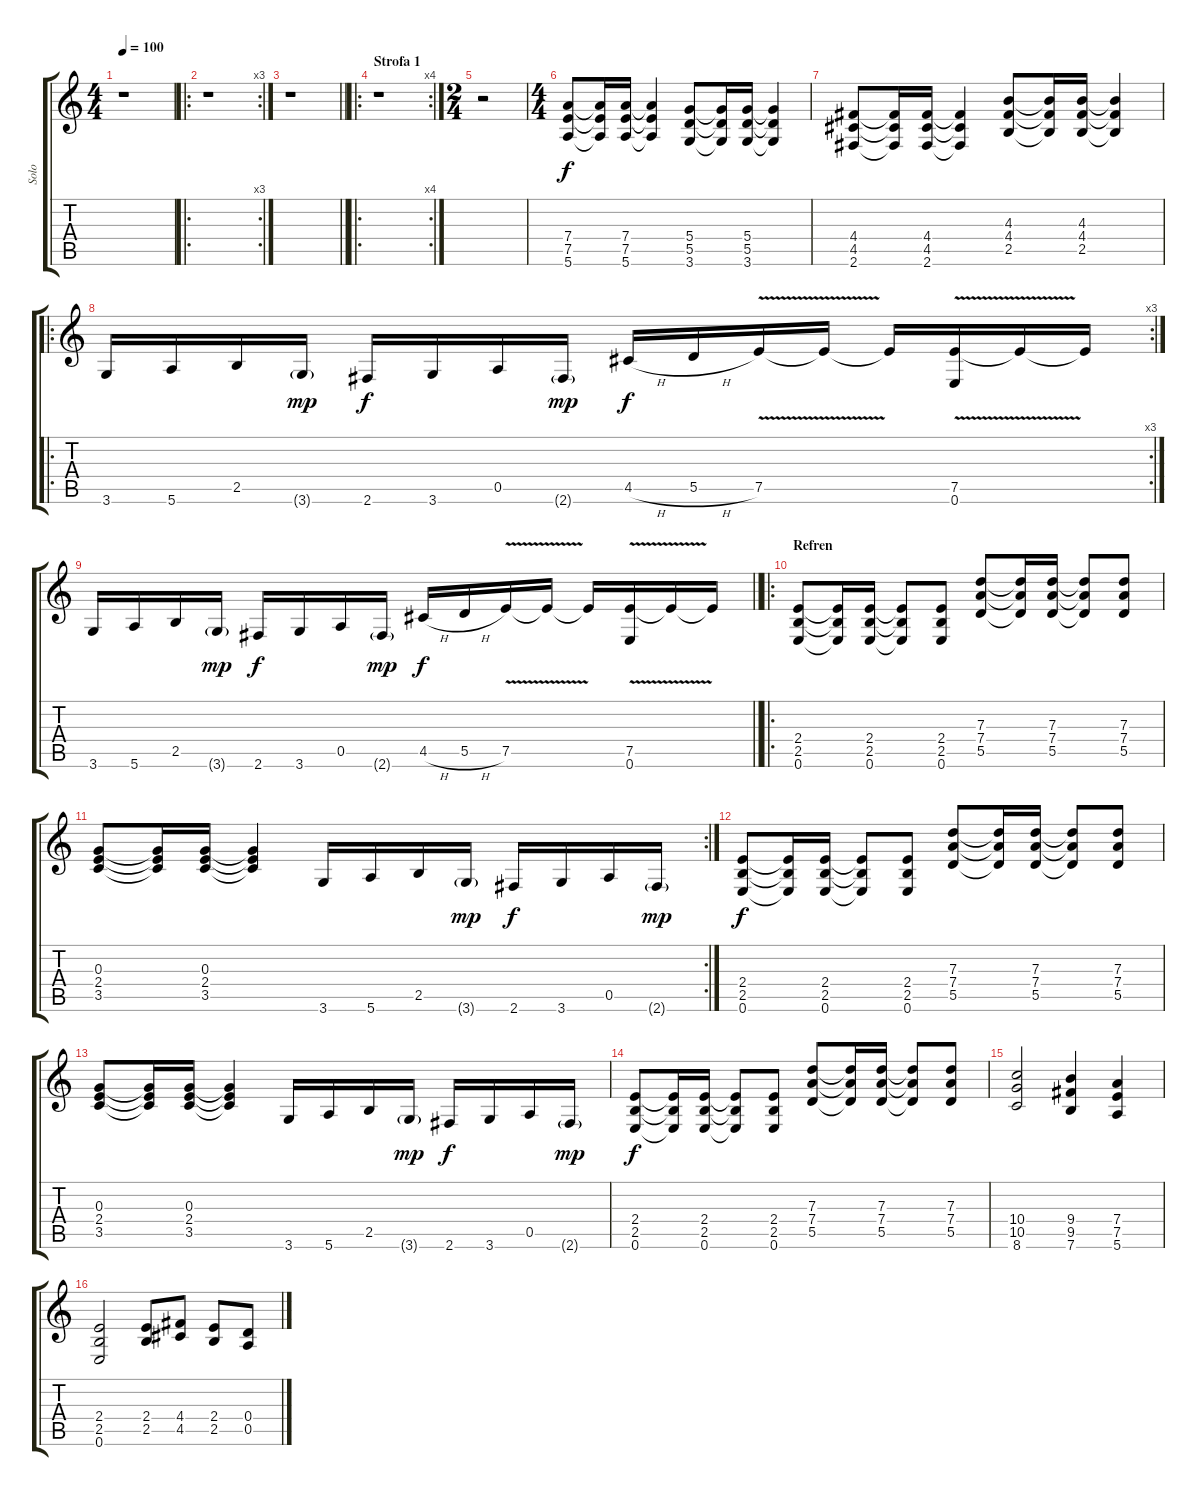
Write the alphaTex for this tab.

\track ("Solo" "Solo") {instrument overdrivenguitar}
\staff {score tabs}
\tuning (E4 B3 G3 D3 A2 E2) {hide}
\ts (4 4)
\tempo 100
\clef g2
\ks c
r.1{dy f instrument overdrivenguitar} |
\ro
\rc 3
r.1 |
\barLineRight lightlight
r.1 |
\ro
\rc 4
\section ("" "Strofa 1")
r.1 |
\ts (2 4)
r.2 |
\ts (4 4)
(7.4 7.5 5.6).8 (7.4{t} 7.5{t} 5.6{t}).16 (7.4 7.5 5.6).16 (7.4{t} 7.5{t} 5.6{t}).4 (5.4 5.5 3.6).8 (5.4{t} 5.5{t} 3.6{t}).16 (5.4 5.5 3.6).16 (5.4{t} 5.5{t} 3.6{t}).4 |
(4.4 4.5 2.6).8 (4.4{t} 4.5{t} 2.6{t}).16 (4.4 4.5 2.6).16 (4.4{t} 4.5{t} 2.6{t}).4 (4.3 4.4 2.5).8 (4.3{t} 4.4{t} 2.5{t}).16 (4.3 4.4 2.5).16 (4.3{t} 4.4{t} 2.5{t}).4 |
\ro
\rc 3
3.6.16 5.6.16 2.5.16 3.6{g}.16{dy mp} 2.6.16{dy f} 3.6.16 0.5.16 2.6{g}.16{dy mp} 4.5{h}.16{dy f} 5.5{h}.16 7.5{v}.16 7.5{t}.16 7.5{t}.16 (7.5{v} 0.6{v}).16 7.5{t}.16 7.5{t}.16 |
\barLineRight lightlight
3.6.16 5.6.16 2.5.16 3.6{g}.16{dy mp} 2.6.16{dy f} 3.6.16 0.5.16 2.6{g}.16{dy mp} 4.5{h}.16{dy f} 5.5{h}.16 7.5{v}.16 7.5{t}.16 7.5{t}.16 (7.5{v} 0.6{v}).16 7.5{t}.16 7.5{t}.16 |
\ro
\section ("" "Refren")
(2.4 2.5 0.6).8 (2.4{t} 2.5{t} 0.6{t}).16 (2.4 2.5 0.6).16 (2.4{t} 2.5{t} 0.6{t}).8 (2.4 2.5 0.6).8 (7.3 7.4 5.5).8 (7.3{t} 7.4{t} 5.5{t}).16 (7.3 7.4 5.5).16 (7.3{t} 7.4{t} 5.5{t}).8 (7.3 7.4 5.5).8 |
\rc 2
(0.3 2.4 3.5).8 (0.3{t} 2.4{t} 3.5{t}).16 (0.3 2.4 3.5).16 (0.3{t} 2.4{t} 3.5{t}).4 3.6.16 5.6.16 2.5.16 3.6{g}.16{dy mp} 2.6.16{dy f} 3.6.16 0.5.16 2.6{g}.16{dy mp} |
(2.4 2.5 0.6).8{dy f} (2.4{t} 2.5{t} 0.6{t}).16 (2.4 2.5 0.6).16 (2.4{t} 2.5{t} 0.6{t}).8 (2.4 2.5 0.6).8 (7.3 7.4 5.5).8 (7.3{t} 7.4{t} 5.5{t}).16 (7.3 7.4 5.5).16 (7.3{t} 7.4{t} 5.5{t}).8 (7.3 7.4 5.5).8 |
(0.3 2.4 3.5).8 (0.3{t} 2.4{t} 3.5{t}).16 (0.3 2.4 3.5).16 (0.3{t} 2.4{t} 3.5{t}).4 3.6.16 5.6.16 2.5.16 3.6{g}.16{dy mp} 2.6.16{dy f} 3.6.16 0.5.16 2.6{g}.16{dy mp} |
(2.4 2.5 0.6).8{dy f} (2.4{t} 2.5{t} 0.6{t}).16 (2.4 2.5 0.6).16 (2.4{t} 2.5{t} 0.6{t}).8 (2.4 2.5 0.6).8 (7.3 7.4 5.5).8 (7.3{t} 7.4{t} 5.5{t}).16 (7.3 7.4 5.5).16 (7.3{t} 7.4{t} 5.5{t}).8 (7.3 7.4 5.5).8 |
(10.4 10.5 8.6).2 (9.4 9.5 7.6).4 (7.4 7.5 5.6).4 |
(2.4 2.5 0.6).2 (2.4 2.5).8 (4.4 4.5).8 (2.4 2.5).8 (0.4 0.5).8
